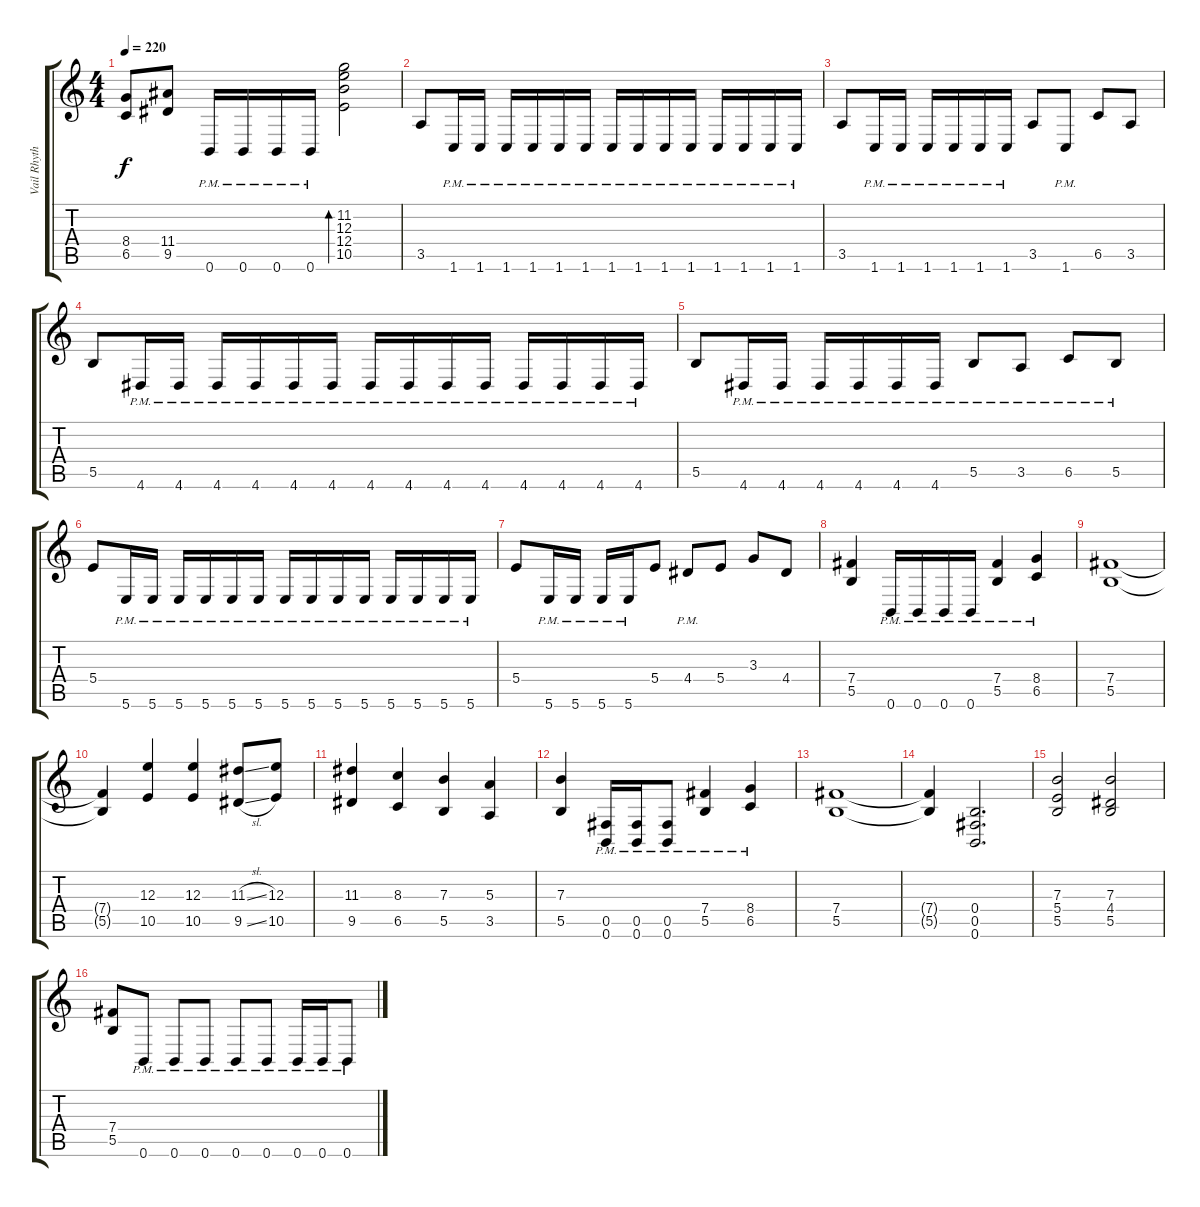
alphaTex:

\track ("Vail Rhythm" "Vail Rhyth") {instrument overdrivenguitar}
\staff {score tabs}
\tuning (Db4 Ab3 E3 B2 Gb2 B1) {hide}
\ts (4 4)
\tempo 220
\clef g2
\ks c
(8.4 6.5).8{dy f} (11.4 9.5).8 0.6{pm}.16 0.6{pm}.16 0.6{pm}.16 0.6{pm}.16 (11.2 12.3 12.4 10.5).2{bd 240} |
3.5.8 1.6{pm}.16 1.6{pm}.16 1.6{pm}.16 1.6{pm}.16 1.6{pm}.16 1.6{pm}.16 1.6{pm}.16 1.6{pm}.16 1.6{pm}.16 1.6{pm}.16 1.6{pm}.16 1.6{pm}.16 1.6{pm}.16 1.6{pm}.16 |
3.5.8 1.6{pm}.16 1.6{pm}.16 1.6{pm}.16 1.6{pm}.16 1.6{pm}.16 1.6{pm}.16 3.5.8 1.6{pm}.8 6.5.8 3.5.8 |
5.5.8 4.6{pm}.16 4.6{pm}.16 4.6{pm}.16 4.6{pm}.16 4.6{pm}.16 4.6{pm}.16 4.6{pm}.16 4.6{pm}.16 4.6{pm}.16 4.6{pm}.16 4.6{pm}.16 4.6{pm}.16 4.6{pm}.16 4.6{pm}.16 |
5.5.8 4.6{pm}.16 4.6{pm}.16 4.6{pm}.16 4.6{pm}.16 4.6{pm}.16 4.6{pm}.16 5.5{pm}.8 3.5{pm}.8 6.5{pm}.8 5.5{pm}.8 |
5.4.8 5.6{pm}.16 5.6{pm}.16 5.6{pm}.16 5.6{pm}.16 5.6{pm}.16 5.6{pm}.16 5.6{pm}.16 5.6{pm}.16 5.6{pm}.16 5.6{pm}.16 5.6{pm}.16 5.6{pm}.16 5.6{pm}.16 5.6{pm}.16 |
5.4.8 5.6{pm}.16 5.6{pm}.16 5.6{pm}.16 5.6{pm}.16 5.4.8 4.4{pm}.8 5.4.8 3.3.8 4.4.8 |
(7.4 5.5).4 0.6{pm}.16 0.6{pm}.16 0.6{pm}.16 0.6{pm}.16 (7.4{pm} 5.5{pm}).4 (8.4{pm} 6.5{pm}).4 |
(7.4 5.5).1 |
(7.4{t} 5.5{t}).4 (12.3 10.5).4 (12.3 10.5).4 (11.3{sl} 9.5{sl}).8 (12.3 10.5).8 |
(11.3 9.5).4 (8.3 6.5).4 (7.3 5.5).4 (5.3 3.5).4 |
(7.3 5.5).4 (0.5{pm} 0.6{pm}).16 (0.5{pm} 0.6{pm}).16 (0.5{pm} 0.6{pm}).8 (7.4{pm} 5.5{pm}).4 (8.4{pm} 6.5{pm}).4 |
(7.4 5.5).1 |
(7.4{t} 5.5{t}).4 (0.4 0.5 0.6).2{d} |
(7.3 5.4 5.5).2 (7.3 4.4 5.5).2 |
(7.4 5.5).8 0.6{pm}.8 0.6{pm}.8 0.6{pm}.8 0.6{pm}.8 0.6{pm}.8 0.6{pm}.16 0.6{pm}.16 0.6{pm}.8
